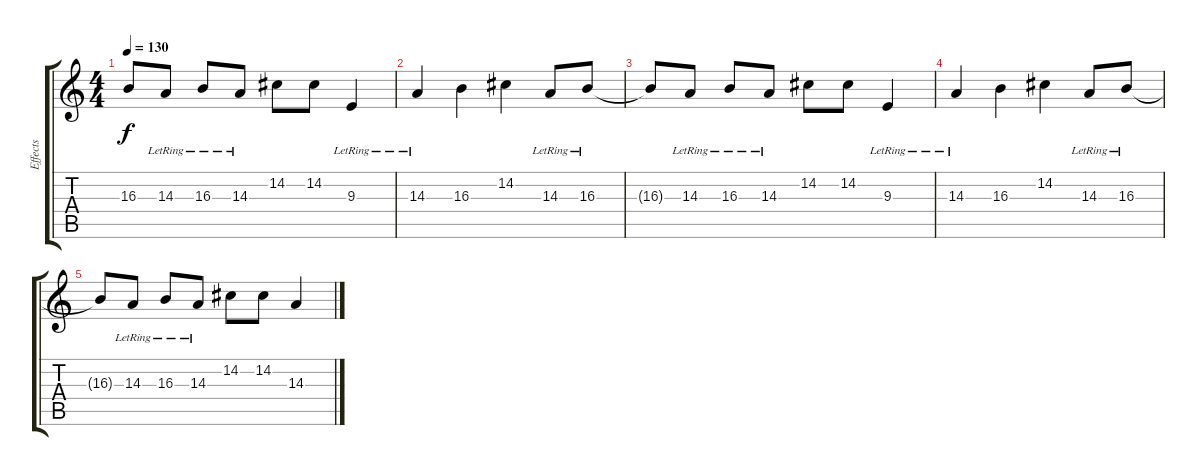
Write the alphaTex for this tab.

\track ("Effects" "Effects") {instrument pad1newage}
\staff {score tabs}
\tuning (E4 B3 G3 D3 A2 E2) {hide}
\ts (4 4)
\tempo 130
\clef g2
\ks c
16.3{t}.8{dy f} 14.3{lr}.8 16.3{lr}.8 14.3{lr}.8 14.2.8 14.2.8 9.3{lr}.4 |
14.3{lr}.4 16.3.4 14.2.4 14.3{lr}.8 16.3{lr}.8 |
16.3{t}.8 14.3{lr}.8 16.3{lr}.8 14.3{lr}.8 14.2.8 14.2.8 9.3{lr}.4 |
14.3{lr}.4 16.3.4 14.2.4 14.3{lr}.8 16.3{lr}.8 |
16.3{t}.8 14.3{lr}.8 16.3{lr}.8 14.3{lr}.8 14.2.8 14.2.8 14.3.4
